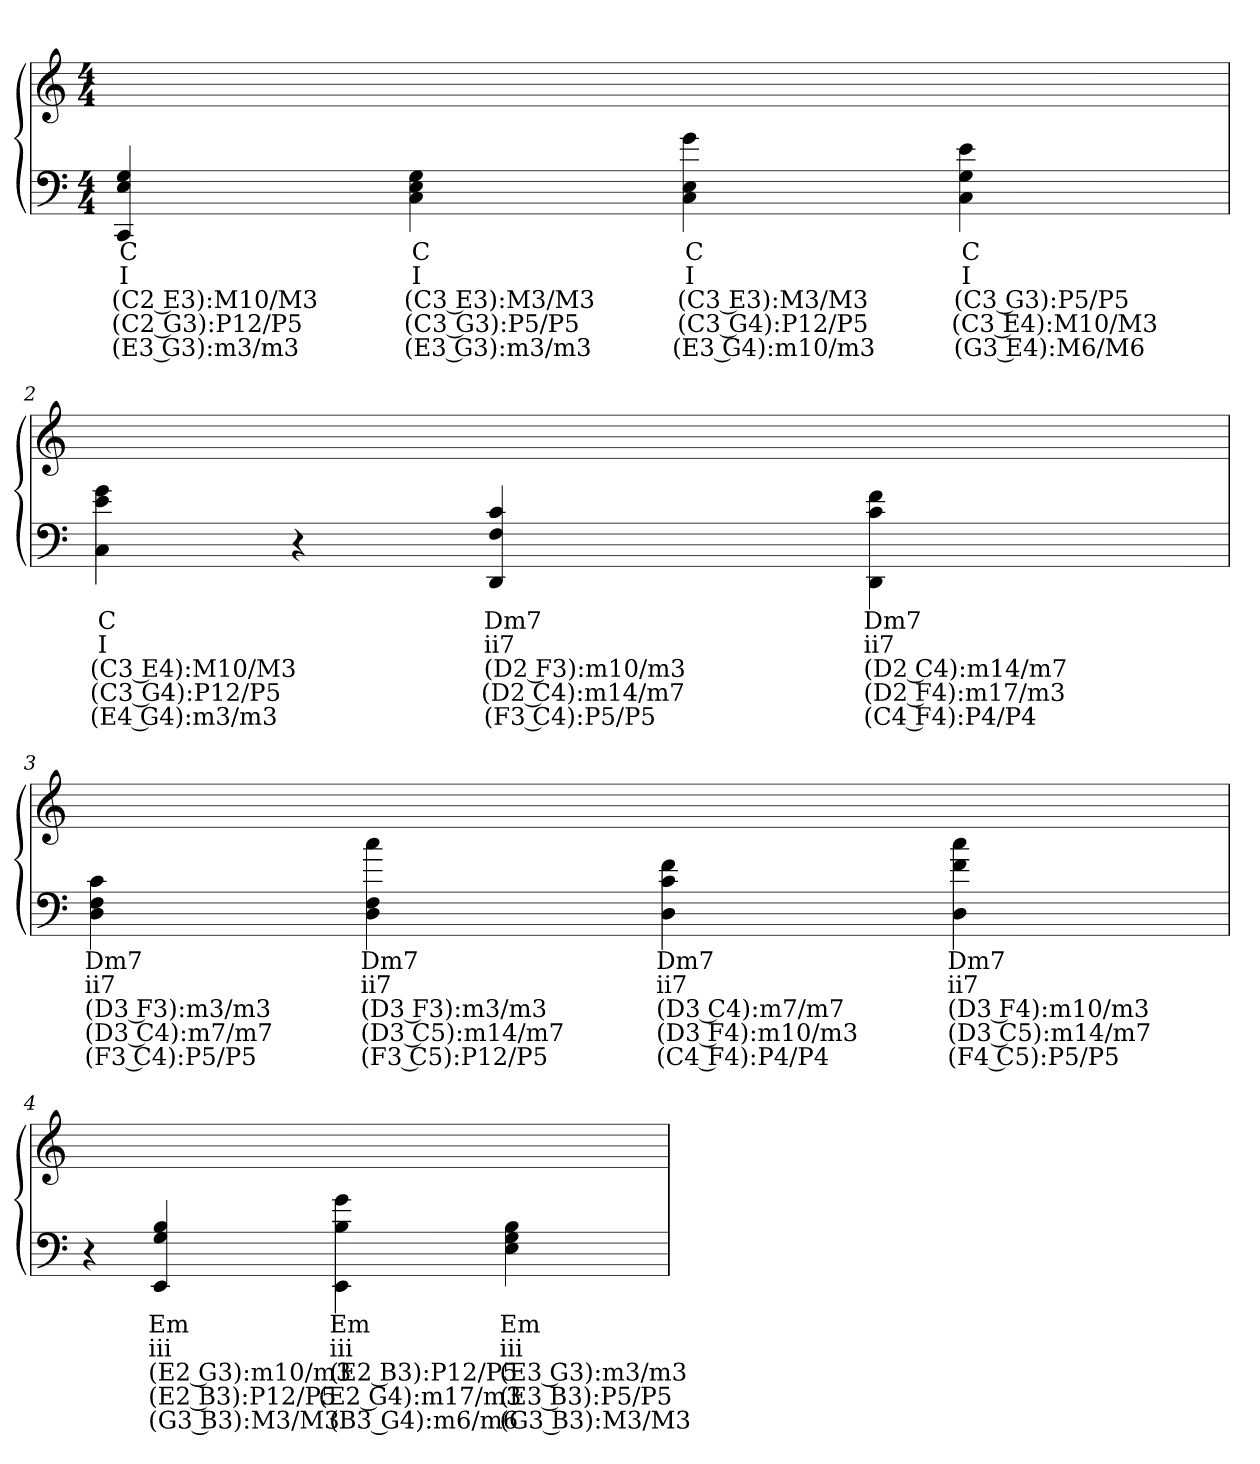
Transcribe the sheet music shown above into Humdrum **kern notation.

**kern	**text	**text	**text	**text	**text	**kern
*part2	*part2	*part2	*part2	*part2	*part2	*part1
*staff2	*staff2	*staff2	*staff2	*staff2	*staff2	*staff1
*clefF4	*	*	*	*	*	*clefG2
*k[]	*	*	*	*	*	*k[]
*C:	*	*	*	*	*	*C:
*M4/4	*	*	*	*	*	*M4/4
*MM60	*	*	*	*	*	*MM60
=1	=1	=1	=1	=1	=1	=1
4CC 4E 4G	C	I	(C2 E3):M10/M3	(C2 G3):P12/P5	(E3 G3):m3/m3	1ryy
4C 4E 4G	C	I	(C3 E3):M3/M3	(C3 G3):P5/P5	(E3 G3):m3/m3	.
4C 4E 4g	C	I	(C3 E3):M3/M3	(C3 G4):P12/P5	(E3 G4):m10/m3	.
4C 4G 4e	C	I	(C3 G3):P5/P5	(C3 E4):M10/M3	(G3 E4):M6/M6	.
=2	=2	=2	=2	=2	=2	=2
4C 4e 4g	C	I	(C3 E4):M10/M3	(C3 G4):P12/P5	(E4 G4):m3/m3	1ryy
4r	.	.	.	.	.	.
4DD 4F 4c	Dm7	ii7	(D2 F3):m10/m3	(D2 C4):m14/m7	(F3 C4):P5/P5	.
4DD 4c 4f	Dm7	ii7	(D2 C4):m14/m7	(D2 F4):m17/m3	(C4 F4):P4/P4	.
=3	=3	=3	=3	=3	=3	=3
4D 4F 4c	Dm7	ii7	(D3 F3):m3/m3	(D3 C4):m7/m7	(F3 C4):P5/P5	1ryy
4D 4F 4cc	Dm7	ii7	(D3 F3):m3/m3	(D3 C5):m14/m7	(F3 C5):P12/P5	.
4D 4c 4f	Dm7	ii7	(D3 C4):m7/m7	(D3 F4):m10/m3	(C4 F4):P4/P4	.
4D 4f 4cc	Dm7	ii7	(D3 F4):m10/m3	(D3 C5):m14/m7	(F4 C5):P5/P5	.
=4	=4	=4	=4	=4	=4	=4
4r	.	.	.	.	.	1ryy
4EE 4G 4B	Em	iii	(E2 G3):m10/m3	(E2 B3):P12/P5	(G3 B3):M3/M3	.
4EE 4B 4g	Em	iii	(E2 B3):P12/P5	(E2 G4):m17/m3	(B3 G4):m6/m6	.
4E 4G 4B	Em	iii	(E3 G3):m3/m3	(E3 B3):P5/P5	(G3 B3):M3/M3	.
=	=	=	=	=	=	=
*-	*-	*-	*-	*-	*-	*-
